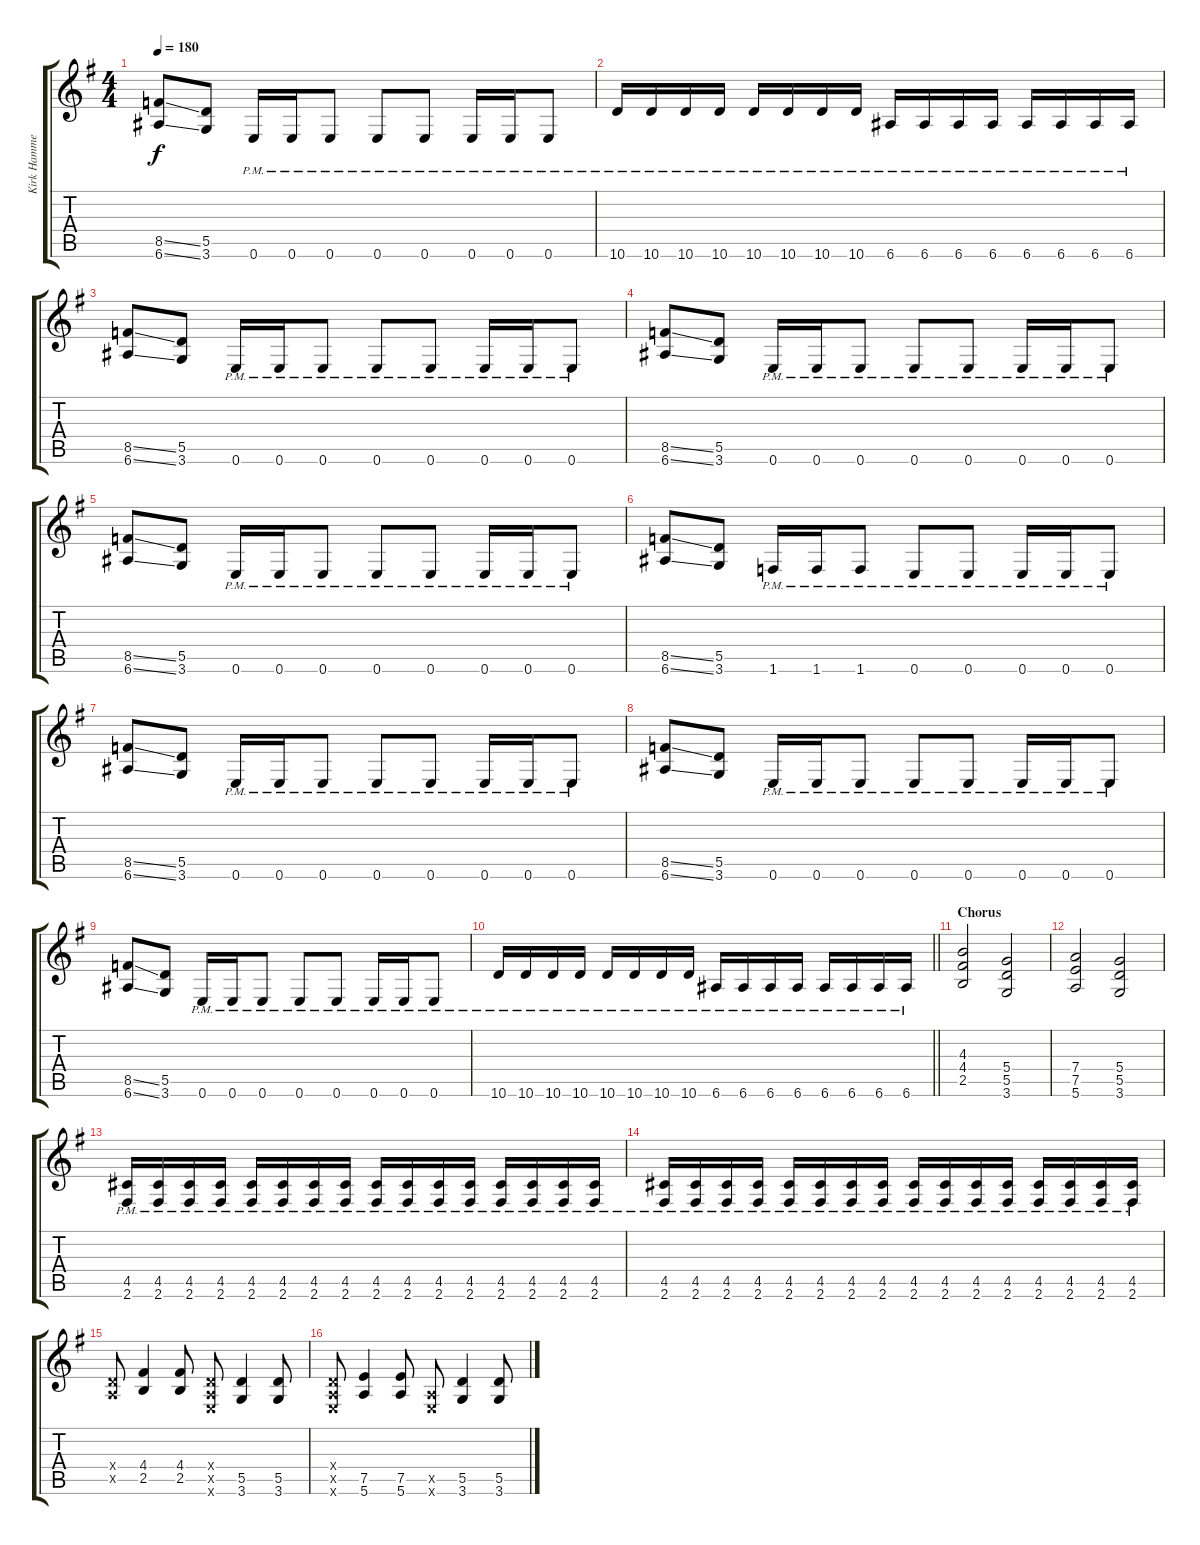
\track ("Kirk Hammett" "Kirk Hamme") {instrument distortionguitar}
\staff {score tabs}
\tuning (E4 B3 G3 D3 A2 E2) {hide}
\ts (4 4)
\tempo 180
\clef g2
\ks eminor
(8.5{ss} 6.6{ss}).8{dy f} (5.5 3.6).8 0.6{pm}.16 0.6{pm}.16 0.6{pm}.8 0.6{pm}.8 0.6{pm}.8 0.6{pm}.16 0.6{pm}.16 0.6{pm}.8 |
10.6{pm}.16 10.6{pm}.16 10.6{pm}.16 10.6{pm}.16 10.6{pm}.16 10.6{pm}.16 10.6{pm}.16 10.6{pm}.16 6.6{pm}.16 6.6{pm}.16 6.6{pm}.16 6.6{pm}.16 6.6{pm}.16 6.6{pm}.16 6.6{pm}.16 6.6{pm}.16 |
(8.5{ss} 6.6{ss}).8 (5.5 3.6).8 0.6{pm}.16 0.6{pm}.16 0.6{pm}.8 0.6{pm}.8 0.6{pm}.8 0.6{pm}.16 0.6{pm}.16 0.6{pm}.8 |
(8.5{ss} 6.6{ss}).8 (5.5 3.6).8 0.6{pm}.16 0.6{pm}.16 0.6{pm}.8 0.6{pm}.8 0.6{pm}.8 0.6{pm}.16 0.6{pm}.16 0.6{pm}.8 |
(8.5{ss} 6.6{ss}).8 (5.5 3.6).8 0.6{pm}.16 0.6{pm}.16 0.6{pm}.8 0.6{pm}.8 0.6{pm}.8 0.6{pm}.16 0.6{pm}.16 0.6{pm}.8 |
(8.5{ss} 6.6{ss}).8 (5.5 3.6).8 1.6{pm}.16 1.6{pm}.16 1.6{pm}.8 0.6{pm}.8 0.6{pm}.8 0.6{pm}.16 0.6{pm}.16 0.6{pm}.8 |
(8.5{ss} 6.6{ss}).8 (5.5 3.6).8 0.6{pm}.16 0.6{pm}.16 0.6{pm}.8 0.6{pm}.8 0.6{pm}.8 0.6{pm}.16 0.6{pm}.16 0.6{pm}.8 |
(8.5{ss} 6.6{ss}).8 (5.5 3.6).8 0.6{pm}.16 0.6{pm}.16 0.6{pm}.8 0.6{pm}.8 0.6{pm}.8 0.6{pm}.16 0.6{pm}.16 0.6{pm}.8 |
(8.5{ss} 6.6{ss}).8 (5.5 3.6).8 0.6{pm}.16 0.6{pm}.16 0.6{pm}.8 0.6{pm}.8 0.6{pm}.8 0.6{pm}.16 0.6{pm}.16 0.6{pm}.8 |
\barLineRight lightlight
10.6{pm}.16 10.6{pm}.16 10.6{pm}.16 10.6{pm}.16 10.6{pm}.16 10.6{pm}.16 10.6{pm}.16 10.6{pm}.16 6.6{pm}.16 6.6{pm}.16 6.6{pm}.16 6.6{pm}.16 6.6{pm}.16 6.6{pm}.16 6.6{pm}.16 6.6{pm}.16 |
\section ("" "Chorus")
(4.3 4.4 2.5).2 (5.4 5.5 3.6).2 |
(7.4 7.5 5.6).2 (5.4 5.5 3.6).2 |
(4.5{pm} 2.6{pm}).16 (4.5{pm} 2.6{pm}).16 (4.5{pm} 2.6{pm}).16 (4.5{pm} 2.6{pm}).16 (4.5{pm} 2.6{pm}).16 (4.5{pm} 2.6{pm}).16 (4.5{pm} 2.6{pm}).16 (4.5{pm} 2.6{pm}).16 (4.5{pm} 2.6{pm}).16 (4.5{pm} 2.6{pm}).16 (4.5{pm} 2.6{pm}).16 (4.5{pm} 2.6{pm}).16 (4.5{pm} 2.6{pm}).16 (4.5{pm} 2.6{pm}).16 (4.5{pm} 2.6{pm}).16 (4.5{pm} 2.6{pm}).16 |
(4.5{pm} 2.6{pm}).16 (4.5{pm} 2.6{pm}).16 (4.5{pm} 2.6{pm}).16 (4.5{pm} 2.6{pm}).16 (4.5{pm} 2.6{pm}).16 (4.5{pm} 2.6{pm}).16 (4.5{pm} 2.6{pm}).16 (4.5{pm} 2.6{pm}).16 (4.5{pm} 2.6{pm}).16 (4.5{pm} 2.6{pm}).16 (4.5{pm} 2.6{pm}).16 (4.5{pm} 2.6{pm}).16 (4.5{pm} 2.6{pm}).16 (4.5{pm} 2.6{pm}).16 (4.5{pm} 2.6{pm}).16 (4.5{pm} 2.6{pm}).16 |
(0.4{x} 0.5{x}).8 (4.4 2.5).4 (4.4 2.5).8 (0.4{x} 0.5{x} 0.6{x}).8 (5.5 3.6).4 (5.5 3.6).8 |
(0.4{x} 0.5{x} 0.6{x}).8 (7.5 5.6).4 (7.5 5.6).8 (0.5{x} 0.6{x}).8 (5.5 3.6).4 (5.5 3.6).8
